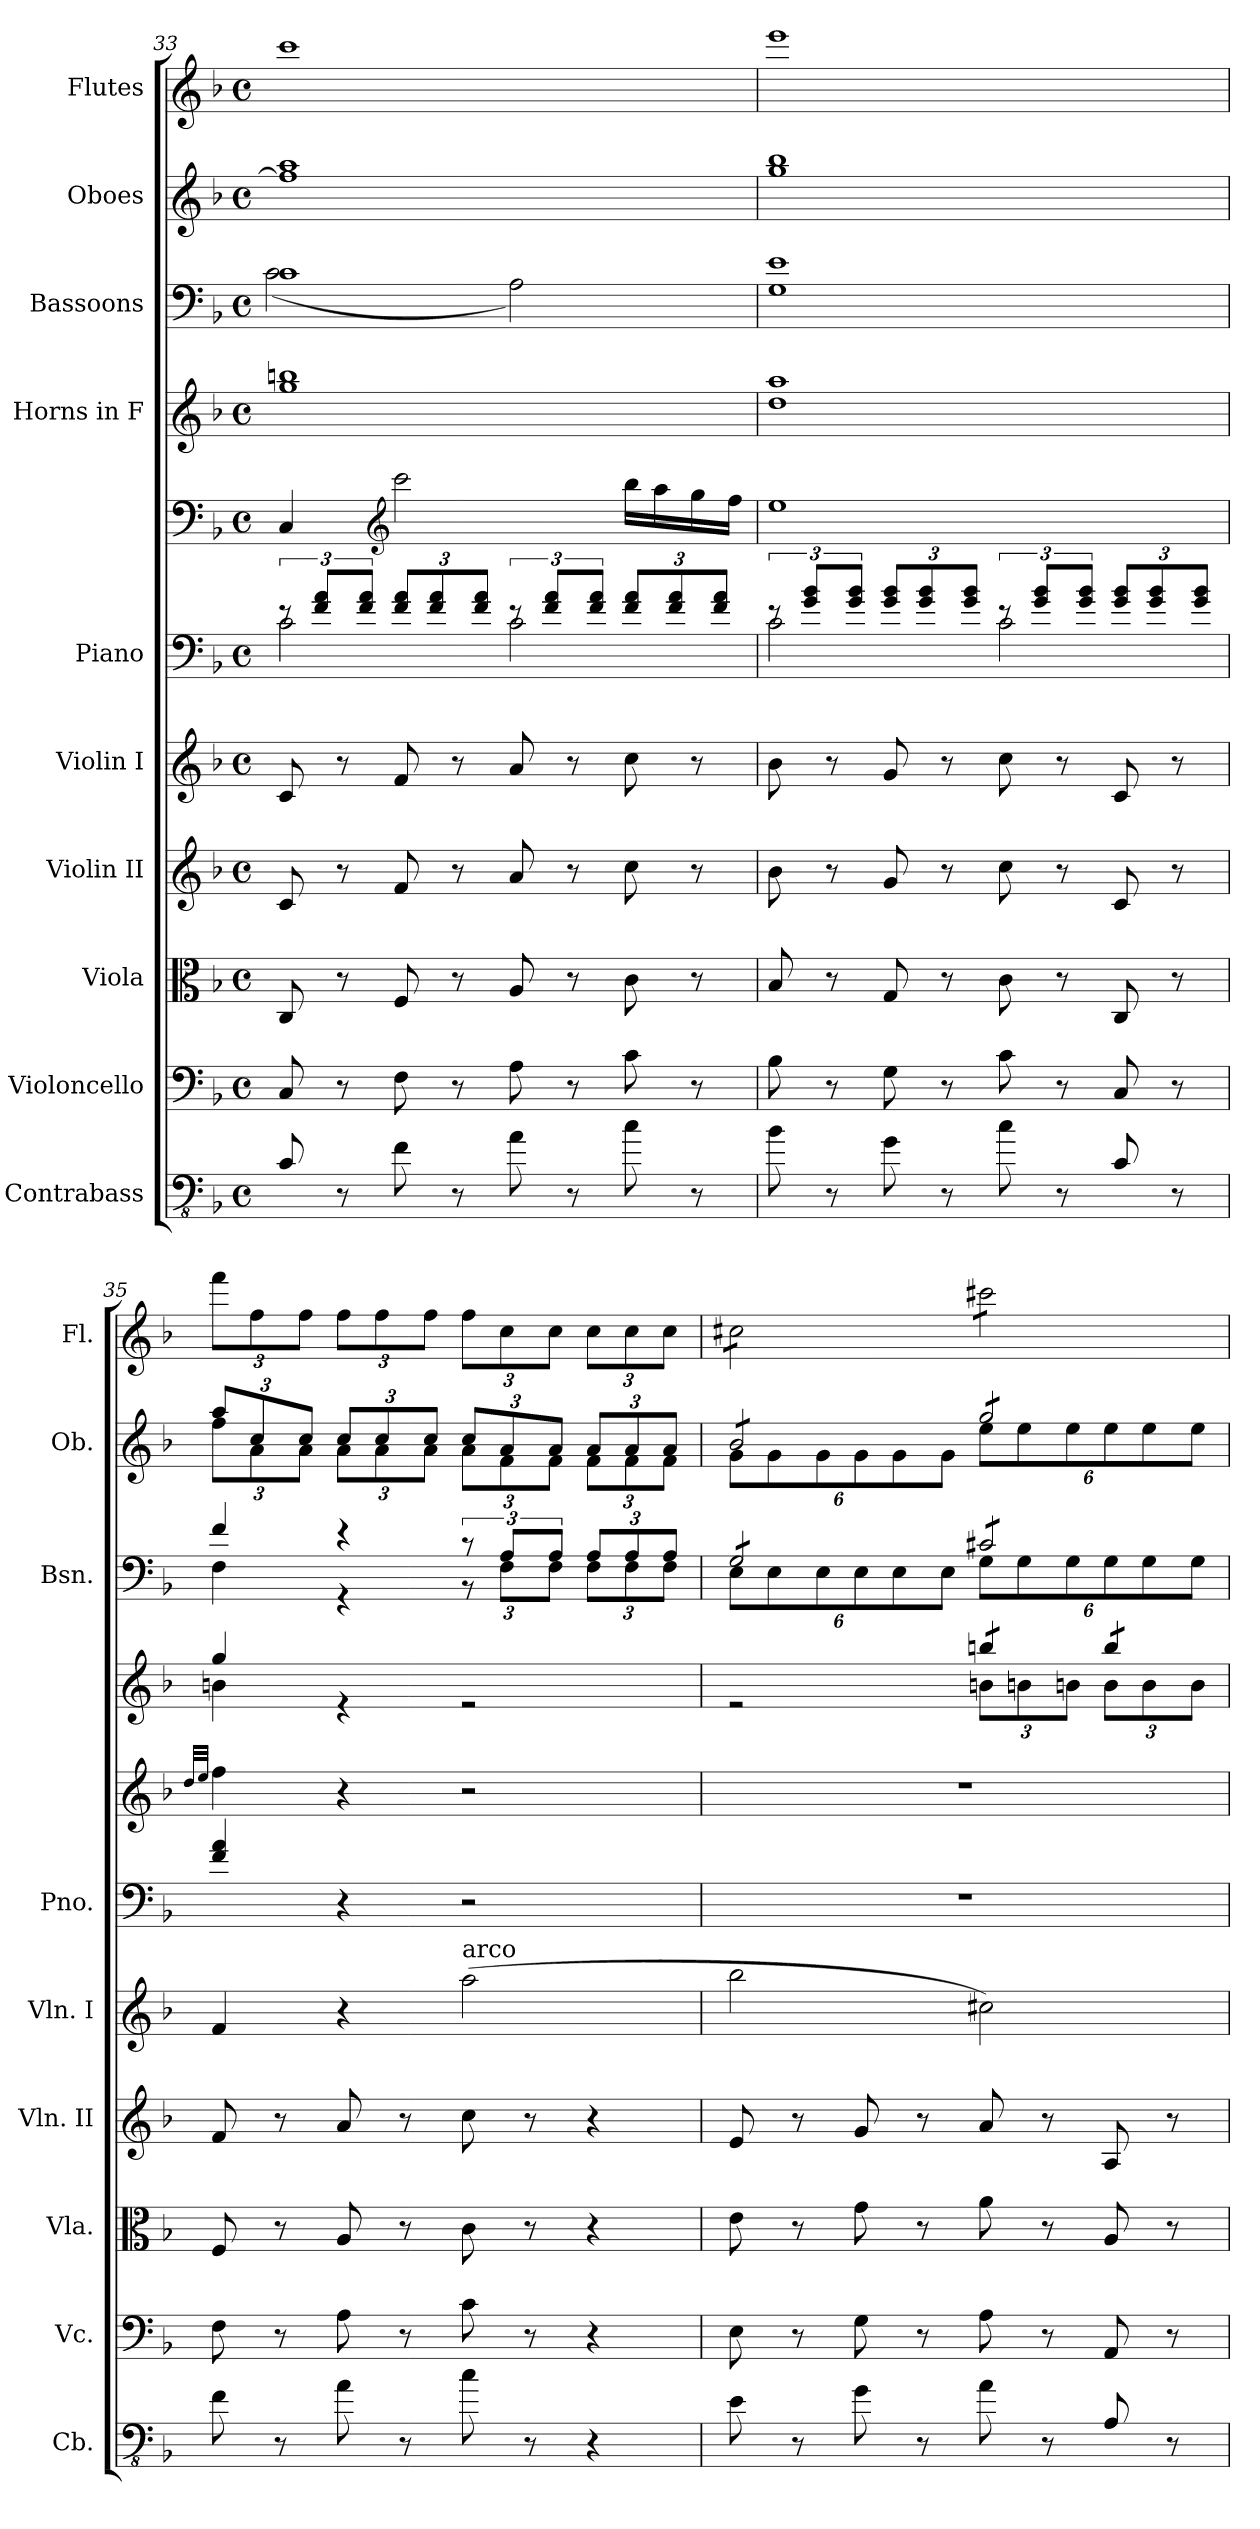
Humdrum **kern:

**kern	**kern	**kern	**kern	**kern	**kern	**kern	**kern	**kern	**kern	**kern
*part10	*part9	*part8	*part7	*part6	*part5	*part5	*part4	*part3	*part2	*part1
*staff11	*staff10	*staff9	*staff8	*staff7	*staff6	*staff5	*staff4	*staff3	*staff2	*staff1
*I"Contrabass	*I"Violoncello	*I"Viola	*I"Violin II	*I"Violin I	*I"Piano	*	*I"Horns in F	*I"Bassoons	*I"Oboes	*I"Flutes
*I'Cb.	*I'Vc.	*I'Vla.	*I'Vln. II	*I'Vln. I	*I'Pno.	*	*	*I'Bsn.	*I'Ob.	*I'Fl.
*clefFv4	*clefF4	*clefC3	*clefG2	*clefG2	*clefF4	*clefF4	*clefG2	*clefF4	*clefG2	*clefG2
*ITrd7c12	*	*	*	*	*	*	*ITrd4c7	*	*	*
*k[b-]	*k[b-]	*k[b-]	*k[b-]	*k[b-]	*k[b-]	*k[b-]	*k[b-e-]	*k[b-]	*k[b-]	*k[b-]
*M4/4	*M4/4	*M4/4	*M4/4	*M4/4	*M4/4	*M4/4	*M4/4	*M4/4	*M4/4	*M4/4
*met(c)	*met(c)	*met(c)	*met(c)	*met(c)	*met(c)	*met(c)	*met(c)	*met(c)	*met(c)	*met(c)
=33	=33	=33	=33	=33	=33	=33	=33	=33	=33	=33
*	*	*	*	*	*^	*	*^	*^	*^	*
8CC/	8C/	8C/	8c/	8c/	12re	2c\	4C/	1een	1cc	1c	(2c\	1aa	1ff]	1ccc
.	.	.	.	.	12f/ 12a/L	.	.	.	.	.	.	.	.	.
8r	8r	8r	8r	8r	.	.	.	.	.	.	.	.	.	.
.	.	.	.	.	12f/ 12a/J	.	.	.	.	.	.	.	.	.
*	*	*	*	*	*	*	*clefG2	*	*	*	*	*	*	*
*	*	*	*	*	*Xbrackettup	*	*	*	*	*	*	*	*	*
8FF\	8F\	8F/	8f/	8f/	12f/ 12a/L	.	2ccc\	.	.	.	.	.	.	.
.	.	.	.	.	12f/ 12a/	.	.	.	.	.	.	.	.	.
8r	8r	8r	8r	8r	.	.	.	.	.	.	.	.	.	.
.	.	.	.	.	12f/ 12a/J	.	.	.	.	.	.	.	.	.
*	*	*	*	*	*brackettup	*	*	*	*	*	*	*	*	*
8AA\	8A\	8A/	8a/	8a/	12re	2c\	.	.	.	.	2A\)	.	.	.
.	.	.	.	.	12f/ 12a/L	.	.	.	.	.	.	.	.	.
8r	8r	8r	8r	8r	.	.	.	.	.	.	.	.	.	.
.	.	.	.	.	12f/ 12a/J	.	.	.	.	.	.	.	.	.
*	*	*	*	*	*Xbrackettup	*	*	*	*	*	*	*	*	*
8C\	8c\	8c\	8cc\	8cc\	12f/ 12a/L	.	16bb-\LL	.	.	.	.	.	.	.
.	.	.	.	.	.	.	16aa\	.	.	.	.	.	.	.
.	.	.	.	.	12f/ 12a/	.	.	.	.	.	.	.	.	.
8r	8r	8r	8r	8r	.	.	16gg\	.	.	.	.	.	.	.
.	.	.	.	.	12f/ 12a/J	.	.	.	.	.	.	.	.	.
.	.	.	.	.	.	.	16ff\JJ	.	.	.	.	.	.	.
=34	=34	=34	=34	=34	=34	=34	=34	=34	=34	=34	=34	=34	=34	=34
*	*	*	*	*	*brackettup	*	*	*	*	*	*	*	*	*
8BB-\	8B-\	8B-/	8b-\	8b-\	12re	2c\	1ee	1dd	1g	1e	1G	1bb-	1gg	1eee
.	.	.	.	.	12g/ 12b-/L	.	.	.	.	.	.	.	.	.
8r	8r	8r	8r	8r	.	.	.	.	.	.	.	.	.	.
.	.	.	.	.	12g/ 12b-/J	.	.	.	.	.	.	.	.	.
*	*	*	*	*	*Xbrackettup	*	*	*	*	*	*	*	*	*
8GG\	8G\	8G/	8g/	8g/	12g/ 12b-/L	.	.	.	.	.	.	.	.	.
.	.	.	.	.	12g/ 12b-/	.	.	.	.	.	.	.	.	.
8r	8r	8r	8r	8r	.	.	.	.	.	.	.	.	.	.
.	.	.	.	.	12g/ 12b-/J	.	.	.	.	.	.	.	.	.
*	*	*	*	*	*brackettup	*	*	*	*	*	*	*	*	*
8C\	8c\	8c\	8cc\	8cc\	12re	2c\	.	.	.	.	.	.	.	.
.	.	.	.	.	12g/ 12b-/L	.	.	.	.	.	.	.	.	.
8r	8r	8r	8r	8r	.	.	.	.	.	.	.	.	.	.
.	.	.	.	.	12g/ 12b-/J	.	.	.	.	.	.	.	.	.
*	*	*	*	*	*Xbrackettup	*	*	*	*	*	*	*	*	*
8CC/	8C/	8C/	8c/	8c/	12g/ 12b-/L	.	.	.	.	.	.	.	.	.
.	.	.	.	.	12g/ 12b-/	.	.	.	.	.	.	.	.	.
8r	8r	8r	8r	8r	.	.	.	.	.	.	.	.	.	.
.	.	.	.	.	12g/ 12b-/J	.	.	.	.	.	.	.	.	.
*	*	*	*	*	*v	*v	*	*	*	*	*	*	*	*
!!LO:PB:g=z
=35	=35	=35	=35	=35	=35	=35	=35	=35	=35	=35	=35	=35	=35
.	.	.	.	.	.	32qdd/LLL	.	.	.	.	.	.	.
.	.	.	.	.	.	32qee/JJJ	.	.	.	.	.	.	.
*	*	*	*	*	*	*	*	*	*	*	*Xbrackettup	*	*Xbrackettup
8FF\	8F\	8F/	8f/	4f/	4f/ 4a/	4ff\	4cc/	4en\	4f/	4F\	12aa/L	12ff\L	12fff\L
.	.	.	.	.	.	.	.	.	.	.	12cc/	12a\	12ff\
8r	8r	8r	8r	.	.	.	.	.	.	.	.	.	.
.	.	.	.	.	.	.	.	.	.	.	12cc/J	12a\J	12ff\J
8AA\	8A\	8A/	8a/	4r	4r	4r	4re	2.ryy	4r	4r	12cc/L	12a\L	12ff\L
.	.	.	.	.	.	.	.	.	.	.	12cc/	12a\	12ff\
8r	8r	8r	8r	.	.	.	.	.	.	.	.	.	.
.	.	.	.	.	.	.	.	.	.	.	12cc/J	12a\J	12ff\J
!	!	!	!	!LO:TX:a:t=arco	!	!	!	!	!	!	!	!	!
8C\	8c\	8c\	8cc\	(2aa\	2r	2r	2re	.	12r	12r	12cc/L	12a\L	12ff\L
.	.	.	.	.	.	.	.	.	12A/L	12F\L	12a/	12f\	12cc\
8r	8r	8r	8r	.	.	.	.	.	.	.	.	.	.
.	.	.	.	.	.	.	.	.	12A/J	12F\J	12a/J	12f\J	12cc\J
*	*	*	*	*	*	*	*	*	*Xbrackettup	*	*	*	*
4r	4r	4r	4r	.	.	.	.	.	12A/L	12F\L	12a/L	12f\L	12cc\L
.	.	.	.	.	.	.	.	.	12A/	12F\	12a/	12f\	12cc\
.	.	.	.	.	.	.	.	.	12A/J	12F\J	12a/J	12f\J	12cc\J
=36	=36	=36	=36	=36	=36	=36	=36	=36	=36	=36	=36	=36	=36
*	*	*	*	*	*	*	*	*	*tremolo	*	*	*	*
*	*	*	*	*	*	*	*	*	*	*	*tremolo	*	*
*	*	*	*	*	*	*	*	*	*	*	*	*	*tremolo
8EE\	8E\	8e\	8e/	2bb-\	1r	1r	2re	2ryy	12G/L	12E\L	12b-/L	12g\L	12cc#X\L
.	.	.	.	.	.	.	.	.	12G/	12E\	12b-/	12g\	12cc#X\
8r	8r	8r	8r	.	.	.	.	.	.	.	.	.	.
.	.	.	.	.	.	.	.	.	12G/	12E\	12b-/	12g\	12cc#X\
8GG\	8G\	8g\	8g/	.	.	.	.	.	12G/	12E\	12b-/	12g\	12cc#X\
.	.	.	.	.	.	.	.	.	12G/	12E\	12b-/	12g\	12cc#X\
8r	8r	8r	8r	.	.	.	.	.	.	.	.	.	.
.	.	.	.	.	.	.	.	.	12G/J	12E\J	12b-/J	12g\J	12cc#X\J
*	*	*	*	*	*	*	*tremolo	*	*	*	*	*	*
8AA\	8A\	8a\	8a/	2cc#X\)	.	.	12een/L	12en\L	12c#X/L	12G\L	12gg/L	12ee\L	12ccc#X\L
.	.	.	.	.	.	.	12een/	12en\	12c#X/	12G\	12gg/	12ee\	12ccc#X\
8r	8r	8r	8r	.	.	.	.	.	.	.	.	.	.
.	.	.	.	.	.	.	12een/J	12en\J	12c#X/	12G\	12gg/	12ee\	12ccc#X\
8AAA/	8AA/	8A/	8A/	.	.	.	12ee/L	12e\L	12c#X/	12G\	12gg/	12ee\	12ccc#X\
.	.	.	.	.	.	.	12ee/	12e\	12c#X/	12G\	12gg/	12ee\	12ccc#X\
8r	8r	8r	8r	.	.	.	.	.	.	.	.	.	.
.	.	.	.	.	.	.	12ee/J	12e\J	12c#X/J	12G\J	12gg/J	12ee\J	12ccc#X\J
*	*	*	*	*	*	*	*	*	*	*	*	*	*Xtremolo
*	*	*	*	*	*	*	*	*	*	*	*Xtremolo	*	*
*	*	*	*	*	*	*	*	*	*Xtremolo	*	*	*	*
*	*	*	*	*	*	*	*Xtremolo	*	*	*	*	*	*
*	*	*	*	*	*	*	*v	*v	*	*	*v	*v	*
*	*	*	*	*	*	*	*	*v	*v	*	*
=	=	=	=	=	=	=	=	=	=	=
*-	*-	*-	*-	*-	*-	*-	*-	*-	*-	*-
